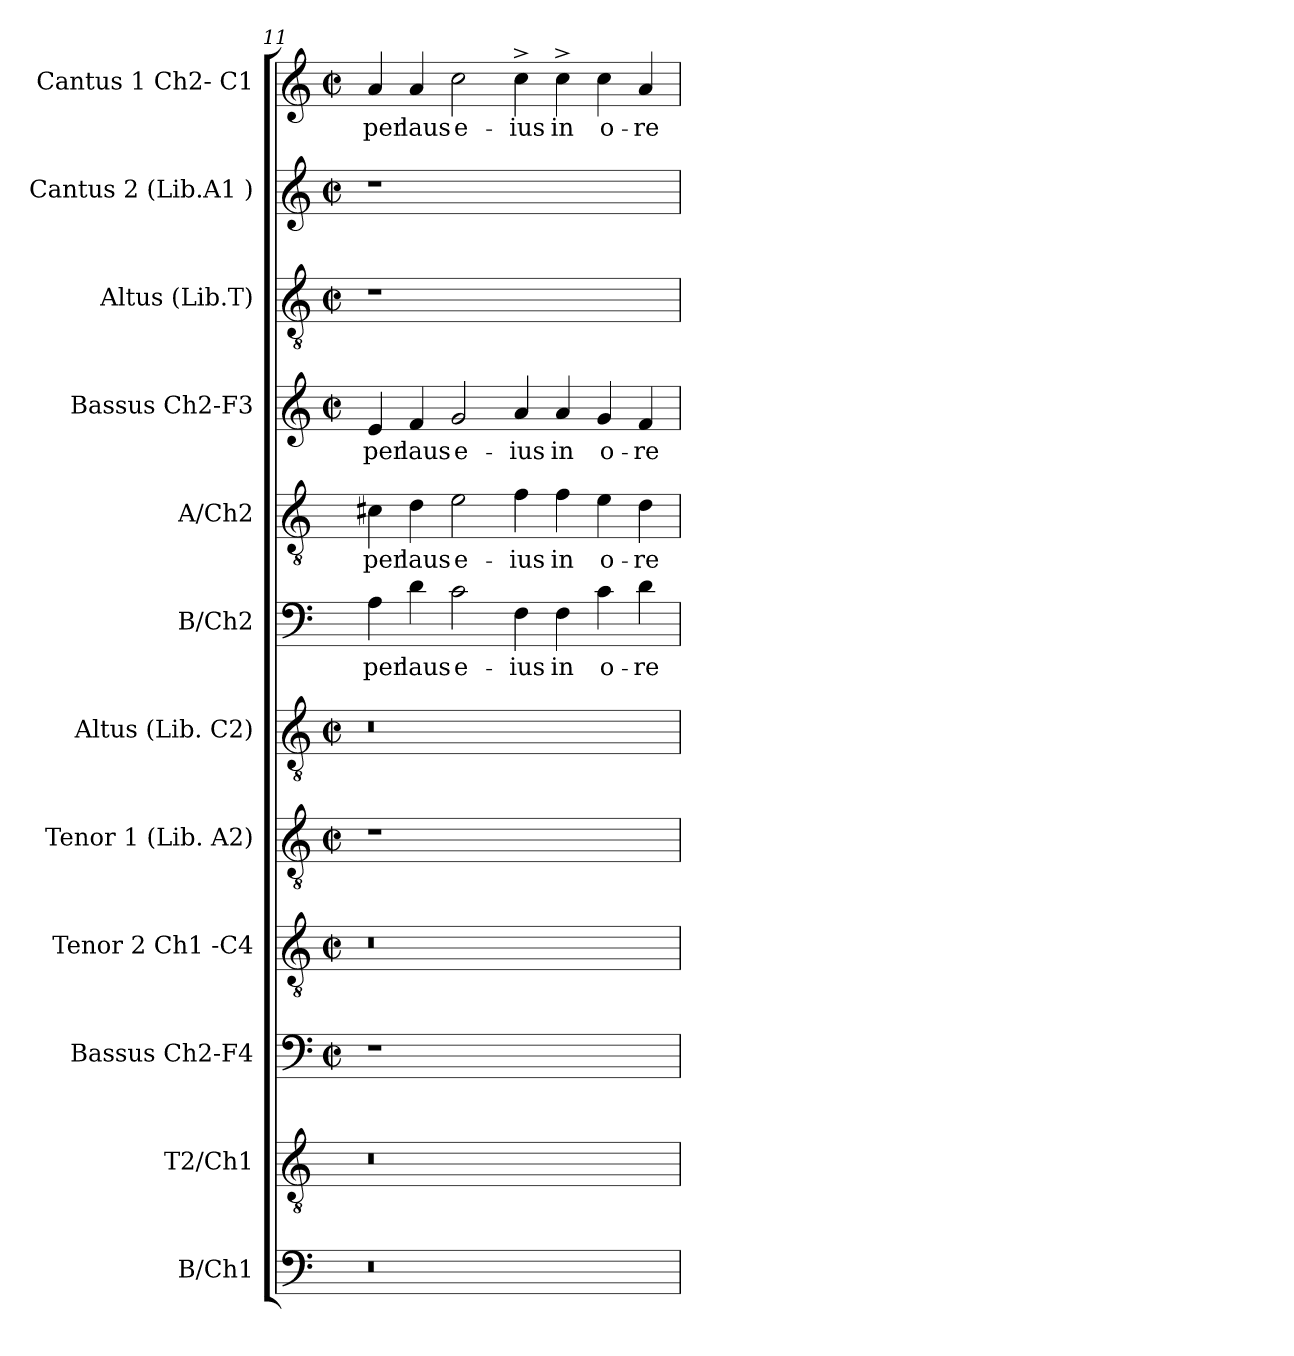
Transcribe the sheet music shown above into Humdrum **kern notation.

**kern	**kern	**kern	**kern	**kern	**kern	**kern	**text	**kern	**text	**kern	**text	**kern	**kern	**kern	**text
*part12	*part11	*part10	*part9	*part8	*part7	*part6	*part6	*part5	*part5	*part4	*part4	*part3	*part2	*part1	*part1
*staff12	*staff11	*staff10	*staff9	*staff8	*staff7	*staff6	*staff6	*staff5	*staff5	*staff4	*staff4	*staff3	*staff2	*staff1	*staff1
*I"B/Ch1	*I"T2/Ch1	*I"Bassus  Ch2-F4	*I"Tenor 2  Ch1 -C4	*I"Tenor 1  (Lib. A2)	*I"Altus  (Lib. C2)	*I"B/Ch2	*	*I"A/Ch2	*	*I"Bassus  Ch2-F3	*	*I"Altus  (Lib.T)	*I"Cantus 2  (Lib.A1 )	*I"Cantus 1  Ch2- C1	*
*I'B/Ch1	*I'T2/Ch1	*I'Ch	*I'T1 /Ch1	*	*I'C2	*I'B/Ch2	*	*I'A/Ch2	*	*	*	*	*	*I'C1 /Ch2	*
!!LO:PB:g=z
*clefF4	*clefGv2	*clefF4	*clefGv2	*clefGv2	*clefGv2	*clefF4	*	*clefGv2	*	*clefG2	*	*clefGv2	*clefG2	*clefG2	*
*	*	*M2/2	*M2/2	*M2/2	*M2/2	*	*	*	*	*M2/2	*	*M2/2	*M2/2	*M2/2	*
*	*	*met(c|)	*met(c|)	*met(c|)	*met(c|)	*	*	*	*	*met(c|)	*	*met(c|)	*met(c|)	*met(c|)	*
=11	=11	=11	=11	=11	=11	=11	=11	=11	=11	=11	=11	=11	=11	=11	=11
!	!	!	!	!	!	!	!LO:LY:b:cj	!	!LO:LY:b:cj	!	!LO:LY:b:cj	!	!	!	!LO:LY:b:cj
0r	0r	1r	0r	1r	0r	4A\	-per	4c#X\	-per	4e/	-per	1r	1r	4a/	-per
!	!	!	!	!	!	!	!LO:LY:b:cj	!	!LO:LY:b:cj	!	!LO:LY:b:cj	!	!	!	!LO:LY:b:cj
.	.	.	.	.	.	4d\	laus	4d\	laus	4f/	laus	.	.	4a/	laus
!	!	!	!	!	!	!	!LO:LY:b:cj	!	!LO:LY:b:cj	!	!LO:LY:b:cj	!	!	!	!LO:LY:b:cj
.	.	.	.	.	.	2c\	e-	2e\	e-	2g/	e-	.	.	2cc\	e-
!	!	!	!	!	!	!	!LO:LY:b:cj	!	!LO:LY:b:cj	!	!LO:LY:b:cj	!	!	!	!LO:LY:b:cj
.	.	1ryy	.	1ryy	.	4F\	-ius	4f\	-ius	4a/	-ius	1ryy	1ryy	4cc^<\	-ius
!	!	!	!	!	!	!	!LO:LY:b:cj	!	!LO:LY:b:cj	!	!LO:LY:b:cj	!	!	!	!LO:LY:b:cj
.	.	.	.	.	.	4F\	in	4f\	in	4a/	in	.	.	4cc^<\	in
!	!	!	!	!	!	!	!LO:LY:b:cj	!	!LO:LY:b:cj	!	!LO:LY:b:cj	!	!	!	!LO:LY:b:cj
.	.	.	.	.	.	4c\	o-	4e\	o-	4g/	o-	.	.	4cc\	o-
!	!	!	!	!	!	!	!LO:LY:b:cj	!	!LO:LY:b:cj	!	!LO:LY:b:cj	!	!	!	!LO:LY:b:cj
.	.	.	.	.	.	4d\	-re	4d\	-re	4f/	-re	.	.	4a/	-re
=	=	=	=	=	=	=	=	=	=	=	=	=	=	=	=
*-	*-	*-	*-	*-	*-	*-	*-	*-	*-	*-	*-	*-	*-	*-	*-
